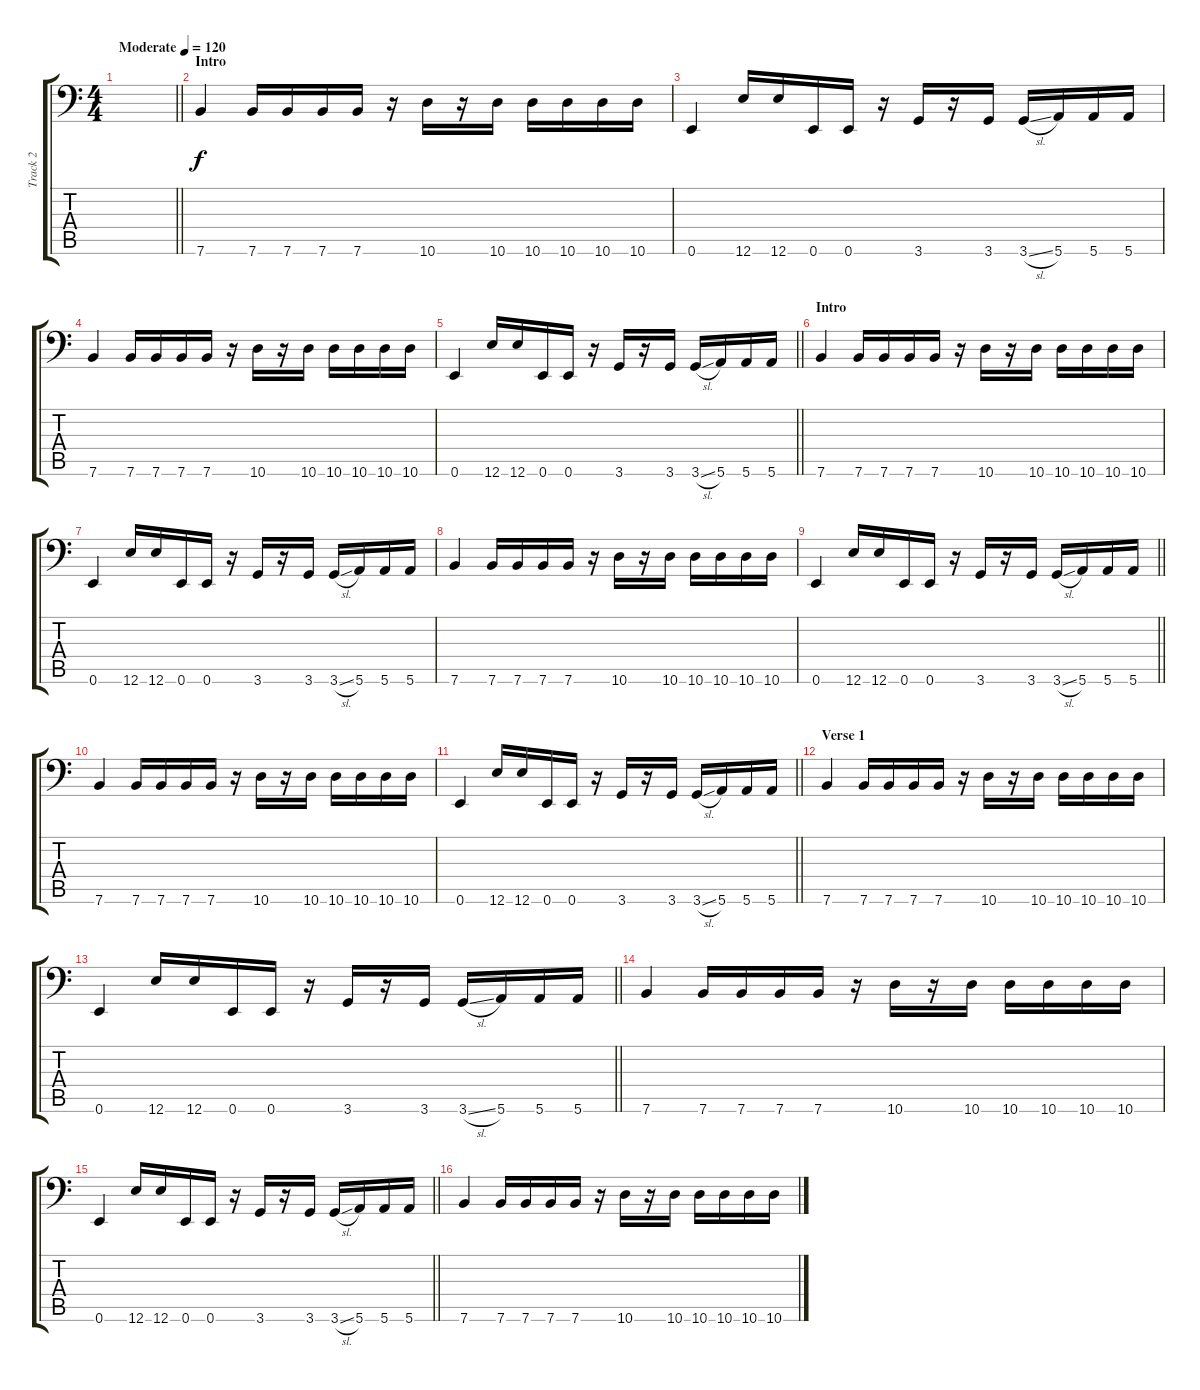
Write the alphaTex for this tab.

\track ("Track 2" "Track 2") {instrument electricbasspick}
\staff {score tabs}
\tuning (E3 B2 G2 D2 A1 E1) {hide}
\ts (4 4)
\tempo (120 "Moderate")
\clef f4
\barLineRight lightlight
\ks c
|
\section ("" "Intro")
7.6.4 7.6.16 7.6.16 7.6.16 7.6.16 r.16 10.6.16 r.16 10.6.16 10.6.16 10.6.16 10.6.16 10.6.16 |
0.6.4 12.6.16 12.6.16 0.6.16 0.6.16 r.16 3.6.16 r.16 3.6.16 3.6{sl}.16 5.6.16 5.6.16 5.6.16 |
7.6.4 7.6.16 7.6.16 7.6.16 7.6.16 r.16 10.6.16 r.16 10.6.16 10.6.16 10.6.16 10.6.16 10.6.16 |
\barLineRight lightlight
0.6.4 12.6.16 12.6.16 0.6.16 0.6.16 r.16 3.6.16 r.16 3.6.16 3.6{sl}.16 5.6.16 5.6.16 5.6.16 |
\section ("" "Intro")
7.6.4 7.6.16 7.6.16 7.6.16 7.6.16 r.16 10.6.16 r.16 10.6.16 10.6.16 10.6.16 10.6.16 10.6.16 |
0.6.4 12.6.16 12.6.16 0.6.16 0.6.16 r.16 3.6.16 r.16 3.6.16 3.6{sl}.16 5.6.16 5.6.16 5.6.16 |
7.6.4 7.6.16 7.6.16 7.6.16 7.6.16 r.16 10.6.16 r.16 10.6.16 10.6.16 10.6.16 10.6.16 10.6.16 |
\barLineRight lightlight
0.6.4 12.6.16 12.6.16 0.6.16 0.6.16 r.16 3.6.16 r.16 3.6.16 3.6{sl}.16 5.6.16 5.6.16 5.6.16 |
7.6.4 7.6.16 7.6.16 7.6.16 7.6.16 r.16 10.6.16 r.16 10.6.16 10.6.16 10.6.16 10.6.16 10.6.16 |
\barLineRight lightlight
0.6.4 12.6.16 12.6.16 0.6.16 0.6.16 r.16 3.6.16 r.16 3.6.16 3.6{sl}.16 5.6.16 5.6.16 5.6.16 |
\section ("" "Verse 1")
7.6.4 7.6.16 7.6.16 7.6.16 7.6.16 r.16 10.6.16 r.16 10.6.16 10.6.16 10.6.16 10.6.16 10.6.16 |
\barLineRight lightlight
0.6.4 12.6.16 12.6.16 0.6.16 0.6.16 r.16 3.6.16 r.16 3.6.16 3.6{sl}.16 5.6.16 5.6.16 5.6.16 |
7.6.4 7.6.16 7.6.16 7.6.16 7.6.16 r.16 10.6.16 r.16 10.6.16 10.6.16 10.6.16 10.6.16 10.6.16 |
\barLineRight lightlight
0.6.4 12.6.16 12.6.16 0.6.16 0.6.16 r.16 3.6.16 r.16 3.6.16 3.6{sl}.16 5.6.16 5.6.16 5.6.16 |
7.6.4 7.6.16 7.6.16 7.6.16 7.6.16 r.16 10.6.16 r.16 10.6.16 10.6.16 10.6.16 10.6.16 10.6.16
